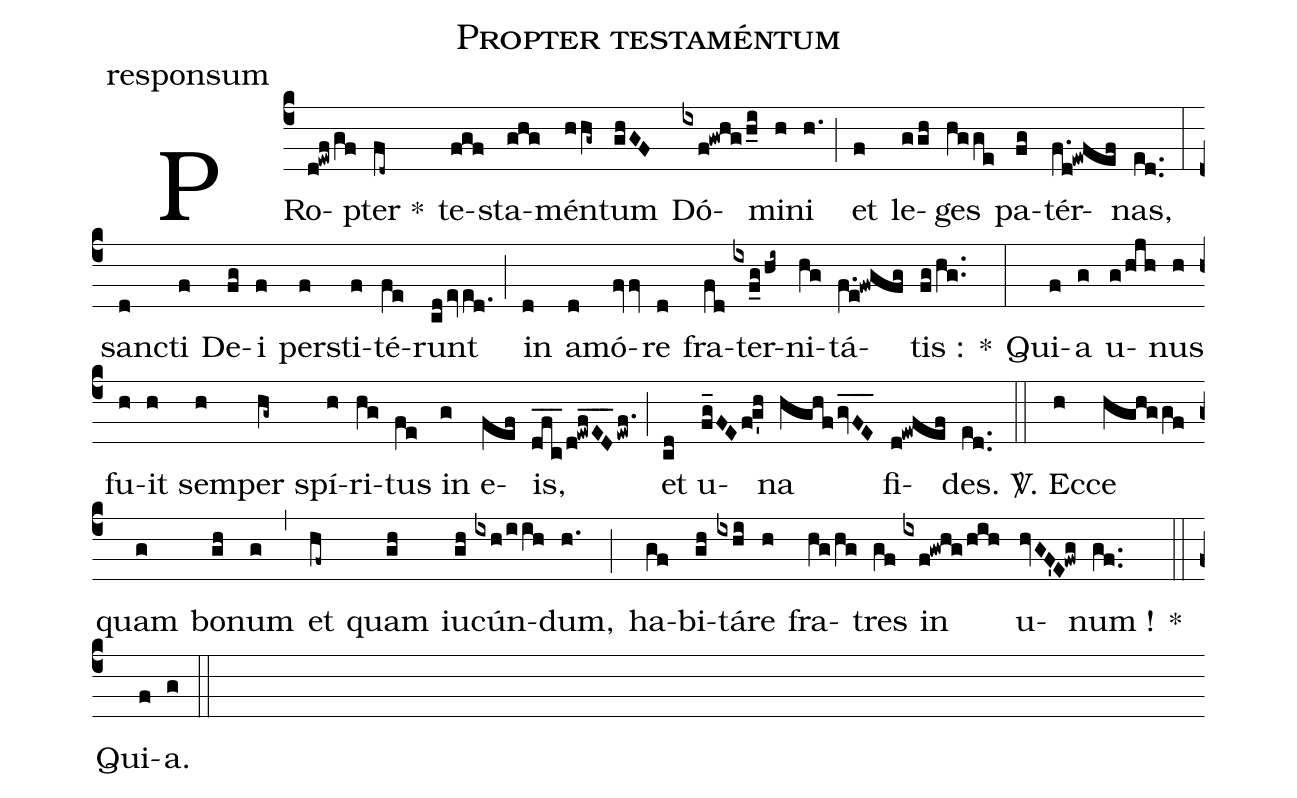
name:Propter testaméntum;
office-part:responsum;
%%
(c4) PRo(d!ewf/gf)pter *(fd~) te(fgf)sta(ghg)mén(hhg~)tum(ghGF) Dó(ixf!gwhg/h_i)mi(h)ni(h.) (;) et(f) le(ggh)ges(hgge) pa(fg)tér(f.d!ewfef)nas,(ed..) (:)
san(d)cti(f) De(fg)i(f) per(f)sti(f)té(fe)runt(cdeved.) (;) in(d) a(d)mó(fvv)re(d) fra(fd)ter(ixf_g/hi~)ni(hg)tá(f.e!fwgfg)tis :(fg/hg..) *(:)
Qui(f)a(g) u(g/hjh)nus(h) fu(h)it(h) sem(h)per(hg~) spí(h)ri(hg)tus(fe) in(g) e(fef)is,(dfc___/d!ewfED___ewf.) (;) et(cd) u(fg_FEf!g'h)na(hghfgvFE___) fi(d!ewfef)des.(ed..) (::)

<sp>V/</sp>. Ec(h)ce(hghggf) quam(g) bo(gh)num(g) (,) et(hf~) quam(gh) iu(gh)cún(ixh/iih)dum,(h.) (;) ha(gf)bi(gh)tá(ixhi)re(h) fra(hg/hg)tres(gf) in(ixf!gwhg/hih) u(hvGF'E!fwg)num !(gf..) *(::) Qui(f)a.(g) (::)
